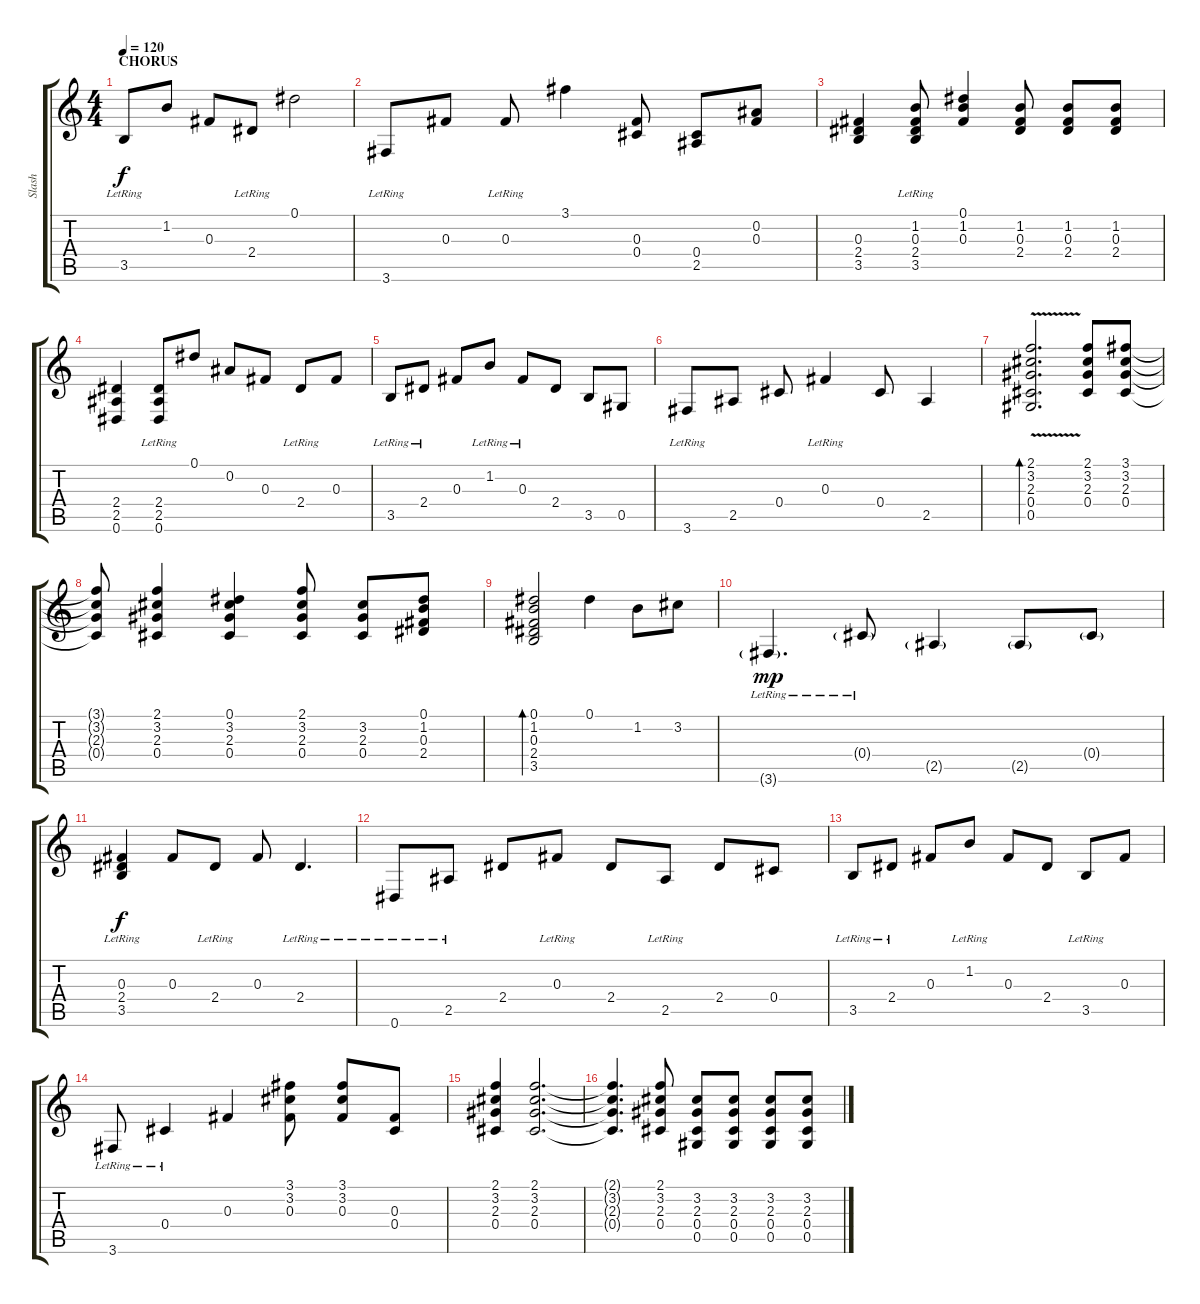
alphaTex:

\track ("Slash" "Slash") {instrument acousticguitarsteel}
\staff {score tabs}
\tuning (Eb4 Bb3 Gb3 Db3 Ab2 Eb2) {hide}
\ts (4 4)
\section ("" "CHORUS")
\tempo 120
\clef g2
\ks c
3.5{lr}.8{dy f} 1.2.8 0.3.8 2.4{lr}.8 0.1.2 |
3.6{lr}.8 0.3.8 0.3{lr}.8 3.1.4 (0.3 0.4).8 (0.4 2.5).8 (0.2 0.3).8 |
(0.3 2.4 3.5).4 (1.2 0.3 2.4{lr} 3.5{lr}).8 (0.1 1.2 0.3).4 (1.2 0.3 2.4).8 (1.2 0.3 2.4).8 (1.2 0.3 2.4).8 |
(2.4 2.5 0.6).4 (2.4{lr} 2.5{lr} 0.6{lr}).8 0.1.8 0.2.8 0.3.8 2.4{lr}.8 0.3.8 |
3.5{lr}.8 2.4{lr}.8 0.3.8 1.2{lr}.8 0.3{lr}.8 2.4.8 3.5.8 0.5.8 |
3.6{lr}.8 2.5.8 0.4.8 0.3{lr}.4 0.4.8 2.5.4 |
(2.1 3.2 2.3 0.4{v} 0.5).2{d bd 120} (2.1 3.2 2.3 0.4).8 (3.1 3.2 2.3 0.4).8 |
(3.1{t} 3.2{t} 2.3{t} 0.4{t}).8 (2.1 3.2 2.3 0.4).4 (0.1 3.2 2.3 0.4).4 (2.1 3.2 2.3 0.4).8 (3.2 2.3 0.4).8 (0.1 1.2 0.3 2.4).8 |
(0.1 1.2 0.3 2.4 3.5).2{bd 120} 0.1.4 1.2.8 3.2.8 |
3.6{g lr}.4{d dy mp} 0.4{g lr}.8 2.5{g}.4 2.5{g}.8 0.4{g}.8 |
(0.3 2.4{lr} 3.5{lr}).4{dy f} 0.3.8 2.4{lr}.8 0.3.8 2.4{lr}.4{d} |
0.6{lr}.8 2.5{lr}.8 2.4.8 0.3{lr}.8 2.4.8 2.5{lr}.8 2.4.8 0.4.8 |
3.5{lr}.8 2.4{lr}.8 0.3.8 1.2{lr}.8 0.3.8 2.4.8 3.5{lr}.8 0.3.8 |
3.6{lr}.8 0.4{lr}.4 0.3.4 (3.1 3.2 0.3).8 (3.1 3.2 0.3).8 (0.3 0.4).8 |
(2.1 3.2 2.3 0.4).4 (2.1 3.2 2.3 0.4).2{d} |
(2.1{t} 3.2{t} 2.3{t} 0.4{t}).4{d} (2.1 3.2 2.3 0.4).8 (3.2 2.3 0.4 0.5).8 (3.2 2.3 0.4 0.5).8 (3.2 2.3 0.4 0.5).8 (3.2 2.3 0.4 0.5).8
